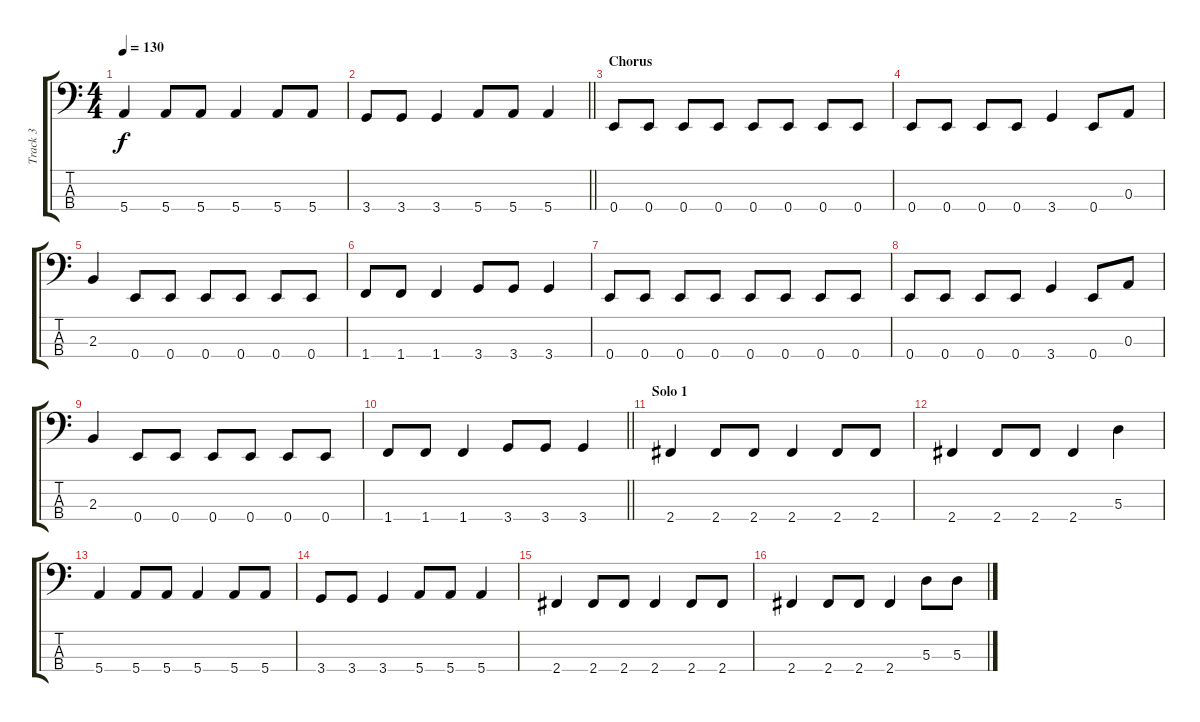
\track ("Track 3" "Track 3") {instrument electricbassfinger}
\staff {score tabs}
\tuning (G2 D2 A1 E1) {hide}
\ts (4 4)
\tempo 130
\clef f4
\ks c
5.4.4{dy f} 5.4.8 5.4.8 5.4.4 5.4.8 5.4.8 |
\barLineRight lightlight
3.4.8 3.4.8 3.4.4 5.4.8 5.4.8 5.4.4 |
\section ("" "Chorus")
0.4.8 0.4.8 0.4.8 0.4.8 0.4.8 0.4.8 0.4.8 0.4.8 |
0.4.8 0.4.8 0.4.8 0.4.8 3.4.4 0.4.8 0.3.8 |
2.3.4 0.4.8 0.4.8 0.4.8 0.4.8 0.4.8 0.4.8 |
1.4.8 1.4.8 1.4.4 3.4.8 3.4.8 3.4.4 |
0.4.8 0.4.8 0.4.8 0.4.8 0.4.8 0.4.8 0.4.8 0.4.8 |
0.4.8 0.4.8 0.4.8 0.4.8 3.4.4 0.4.8 0.3.8 |
2.3.4 0.4.8 0.4.8 0.4.8 0.4.8 0.4.8 0.4.8 |
\barLineRight lightlight
1.4.8 1.4.8 1.4.4 3.4.8 3.4.8 3.4.4 |
\section ("" "Solo 1")
2.4.4 2.4.8 2.4.8 2.4.4 2.4.8 2.4.8 |
2.4.4 2.4.8 2.4.8 2.4.4 5.3.4 |
5.4.4 5.4.8 5.4.8 5.4.4 5.4.8 5.4.8 |
3.4.8 3.4.8 3.4.4 5.4.8 5.4.8 5.4.4 |
2.4.4 2.4.8 2.4.8 2.4.4 2.4.8 2.4.8 |
2.4.4 2.4.8 2.4.8 2.4.4 5.3.8 5.3.8
